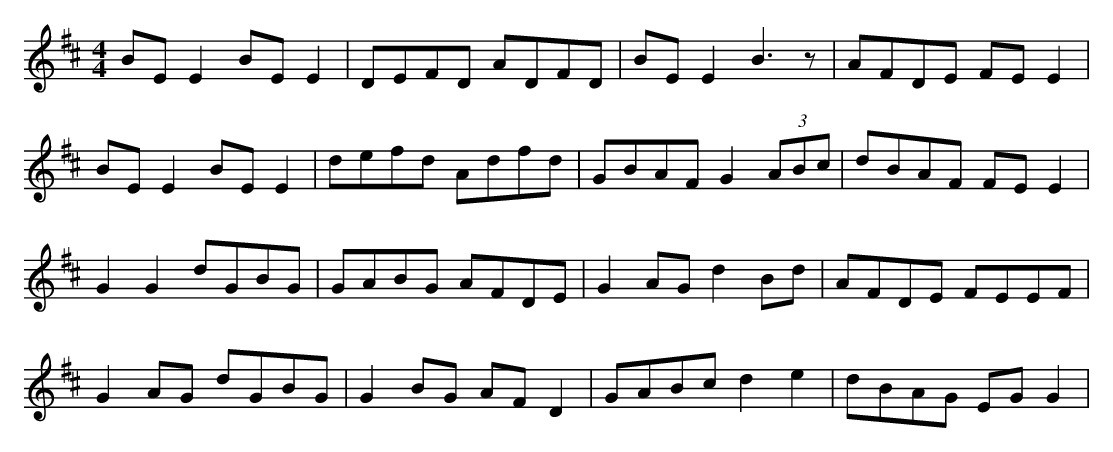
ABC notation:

X:1
M:4/4
K:Edor
BE E2 BE E2|DEFD ADFD|BE E2 B3 z|AFDE FE E2|
BE E2 BE E2|defd Adfd|GBAF G2 (3ABc|dBAF FE E2|
G2 G2 dGBG|GABG AFDE|G2 AG d2 Bd|AFDE FEEF|
G2 AG dGBG|G2 BG AF D2|GABc d2 e2|dBAG EG G2|
